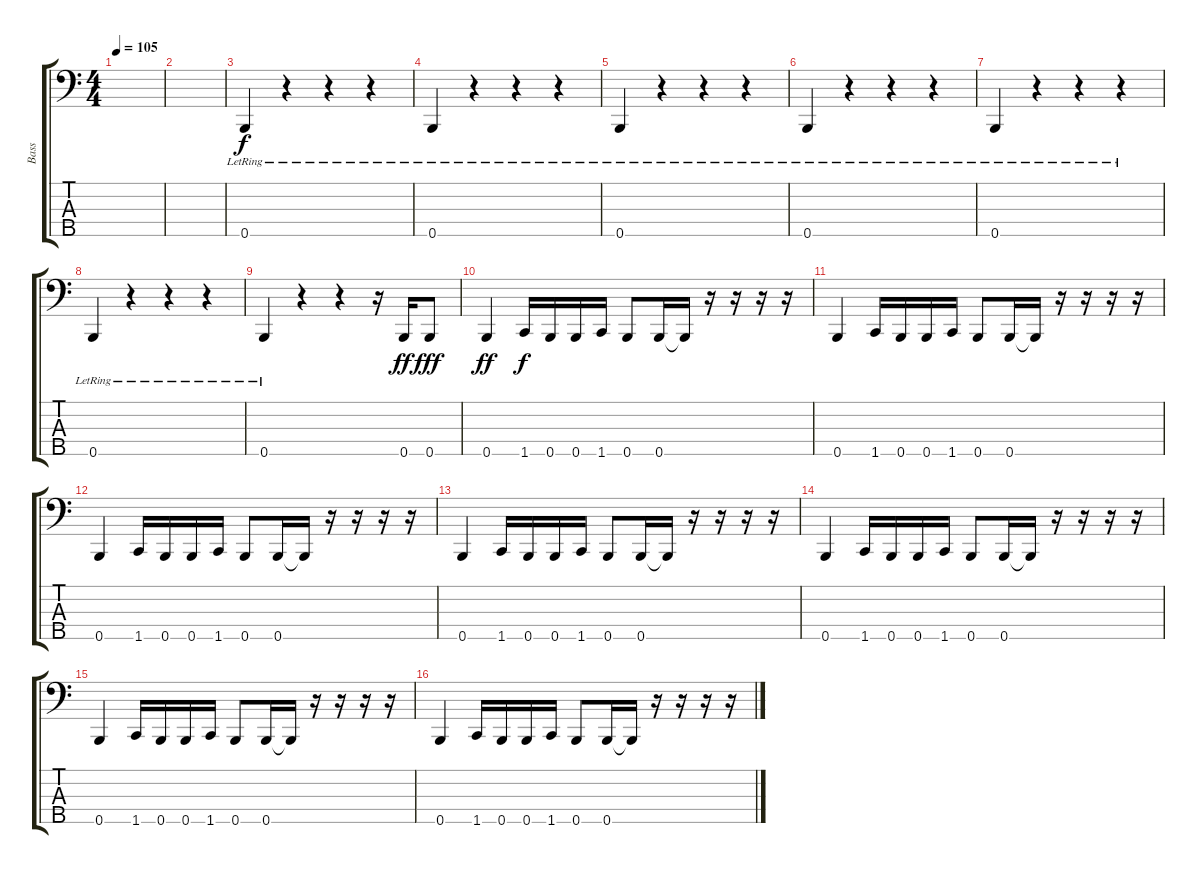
\track ("Bass" "Bass") {instrument electricbasspick}
\staff {score tabs}
\tuning (G2 D2 A1 E1 B0) {hide}
\ts (4 4)
\tempo 105
\clef f4
\ks c
|
|
0.5{lr}.4 r.4 r.4 r.4 |
0.5{lr}.4 r.4 r.4 r.4 |
0.5{lr}.4 r.4 r.4 r.4 |
0.5{lr}.4 r.4 r.4 r.4 |
0.5{lr}.4 r.4 r.4 r.4 |
0.5{lr}.4 r.4 r.4 r.4 |
0.5{lr}.4 r.4 r.4 r.16 0.5.16{dy ff} 0.5.8{dy fff} |
0.5.4{dy ff} 1.5.16{dy f} 0.5.16 0.5.16 1.5.16 0.5.8 0.5.16 0.5{t}.16 r.16 r.16 r.16 r.16 |
0.5.4 1.5.16 0.5.16 0.5.16 1.5.16 0.5.8 0.5.16 0.5{t}.16 r.16 r.16 r.16 r.16 |
0.5.4 1.5.16 0.5.16 0.5.16 1.5.16 0.5.8 0.5.16 0.5{t}.16 r.16 r.16 r.16 r.16 |
0.5.4 1.5.16 0.5.16 0.5.16 1.5.16 0.5.8 0.5.16 0.5{t}.16 r.16 r.16 r.16 r.16 |
0.5.4 1.5.16 0.5.16 0.5.16 1.5.16 0.5.8 0.5.16 0.5{t}.16 r.16 r.16 r.16 r.16 |
0.5.4 1.5.16 0.5.16 0.5.16 1.5.16 0.5.8 0.5.16 0.5{t}.16 r.16 r.16 r.16 r.16 |
0.5.4 1.5.16 0.5.16 0.5.16 1.5.16 0.5.8 0.5.16 0.5{t}.16 r.16 r.16 r.16 r.16
